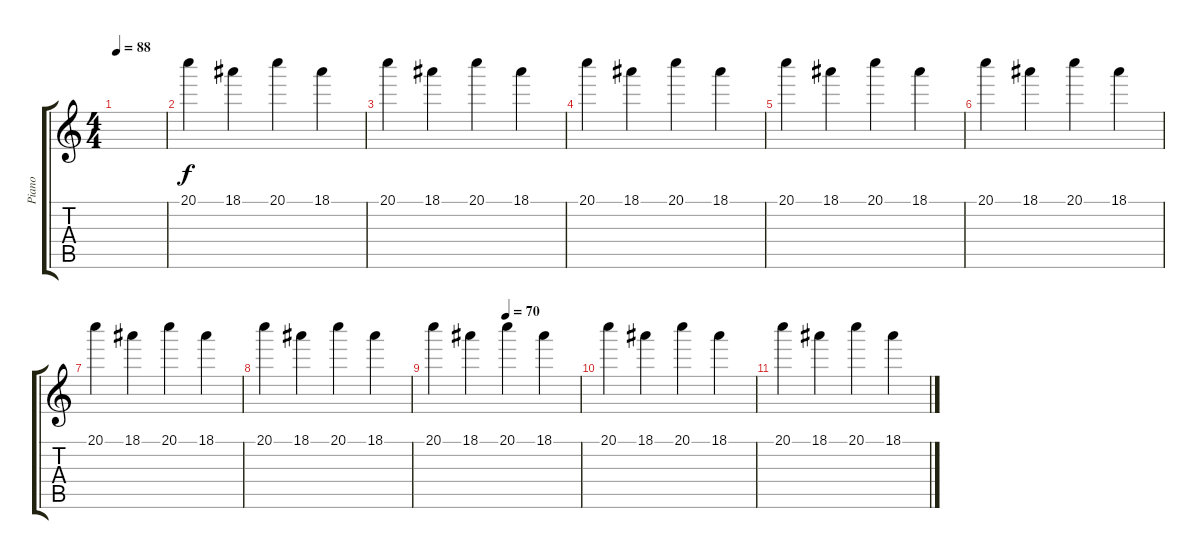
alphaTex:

\track ("Piano" "Piano") {instrument electricguitarclean}
\staff {score tabs}
\tuning (E4 B3 G3 D3 A2 E2) {hide}
\ts (4 4)
\tempo 88
\clef g2
\ks c
|
20.1.4 18.1.4 20.1.4 18.1.4 |
20.1.4 18.1.4 20.1.4 18.1.4 |
20.1.4 18.1.4 20.1.4 18.1.4 |
20.1.4 18.1.4 20.1.4 18.1.4 |
20.1.4 18.1.4 20.1.4 18.1.4 |
20.1.4 18.1.4 20.1.4 18.1.4 |
20.1.4 18.1.4 20.1.4 18.1.4 |
\tempo (70 0.5)
20.1.4 18.1.4 20.1.4 18.1.4 |
20.1.4 18.1.4 20.1.4 18.1.4 |
20.1.4 18.1.4 20.1.4 18.1.4
